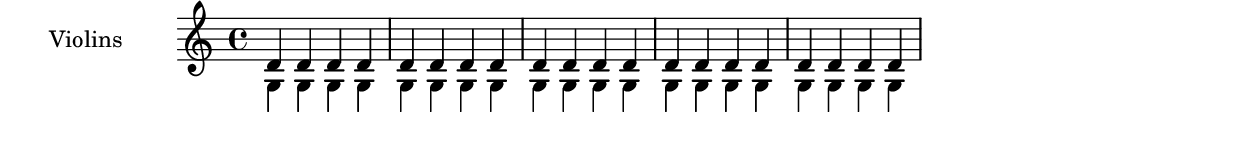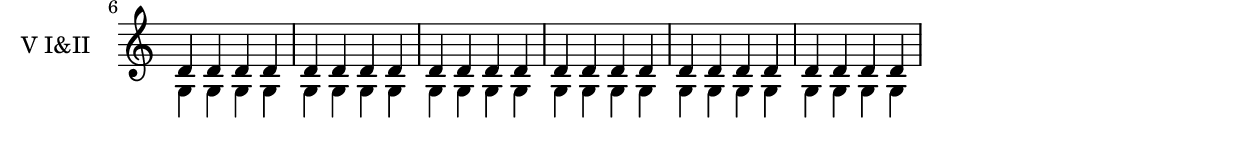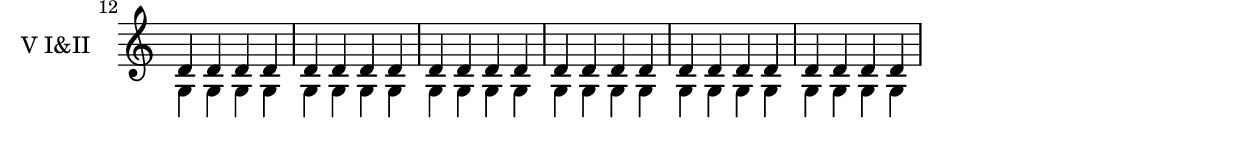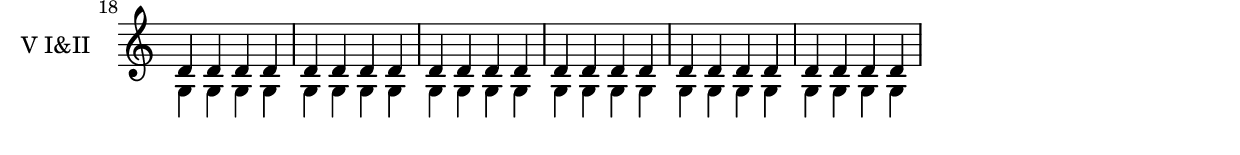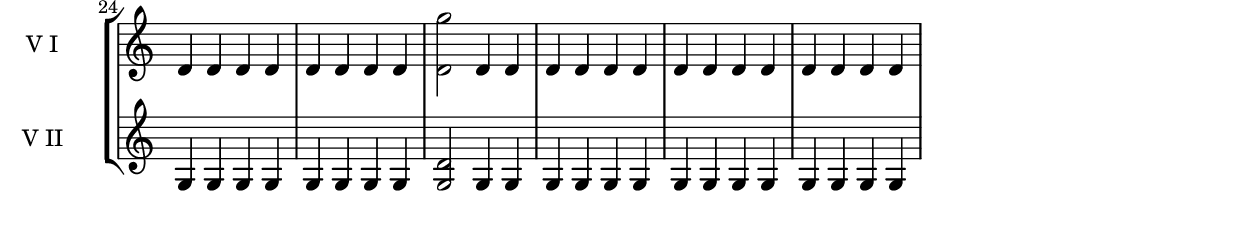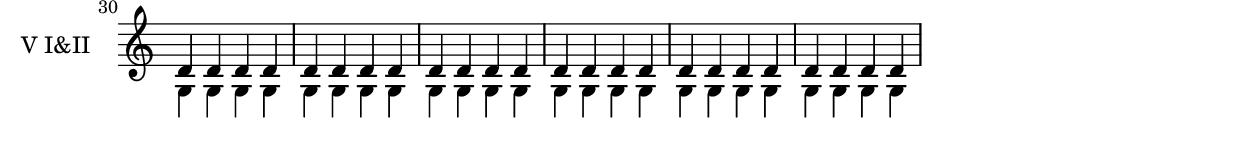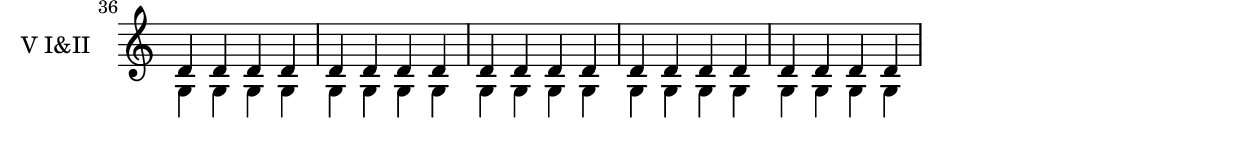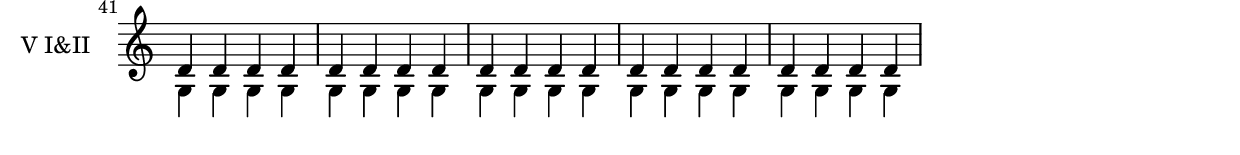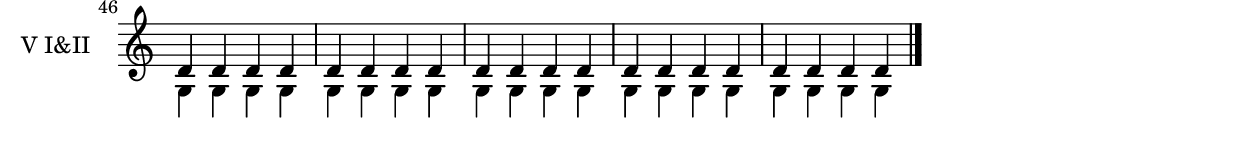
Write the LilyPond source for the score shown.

%% Generated by lilypond-book
%% Options: [exampleindent=10.16\mm,indent=0\mm,line-width=160\mm]
\include "lilypond-book-preamble.ly"


% ****************************************************************
% Start cut-&-pastable-section
% ****************************************************************

#(ly:set-option 'eps-box-padding 3.000000)



\paper {
  indent = 0\mm
  line-width = 160\mm
  % offset the left padding, also add 1mm as lilypond creates cropped
  % images with a little space on the right
  line-width = #(- line-width (* mm  3.000000) (* mm 1))
}

\layout {
  
}




% ****************************************************************
% ly snippet:
% ****************************************************************
\sourcefilename "/lilypond-2.23.82/input/regression/divisi-staves.ly"
\sourcefileline 0
\version "2.19.13"

\header {
  texidoc = "The @code{VerticalAxisGroup.remove-layer}
property can be used for typesetting temporary divisi staves where
the switch to split staves is done only at line breaks such that all
complex passages are rendered in separate staves."
}

boring = \set Staff.keepAliveInterfaces = #'()
tricky = \unset Staff.keepAliveInterfaces

violI=\relative d' {
  \boring \repeat unfold 100 d4
  \tricky <d g'>2
  \boring \repeat unfold 98 d4
  \bar "|."
}

violII=\relative g {
  \boring \repeat unfold 100 g4
  \tricky <g d'>2
  \boring \repeat unfold 98 g4
  \bar "|."
}

\score {
  \new StaffGroup \with { \consists "Keep_alive_together_engraver" }
  <<
    \new Staff \with { instrumentName = "Violin I"
		       shortInstrumentName = "V I"
		       \override VerticalAxisGroup.remove-empty = ##t
		       \override VerticalAxisGroup.remove-first = ##t
		       \override VerticalAxisGroup.remove-layer = 1
		     }
    \violI
    \new Staff \with { instrumentName = "Violin II"
		       shortInstrumentName = "V II"
		       \override VerticalAxisGroup.remove-empty = ##t
		       \override VerticalAxisGroup.remove-first = ##t
		       \override VerticalAxisGroup.remove-layer = 1
		     }
    \violII
    \new Staff \with { instrumentName = "Violins"
		       shortInstrumentName = "V I&II"
		       \override VerticalAxisGroup.remove-layer = 2
		     }
    <<  \violI \\ \violII  >>
  >>
  \layout {
    short-indent = 2\cm
    indent = 3\cm
  }
}



% ****************************************************************
% end ly snippet
% ****************************************************************
